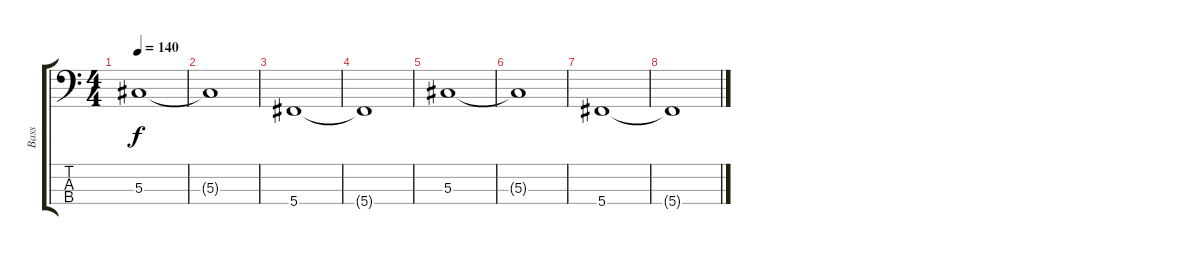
\track ("Bass" "Bass") {instrument electricbassfinger}
\staff {score tabs}
\tuning (Gb2 Db2 Ab1 Db1) {hide}
\ts (4 4)
\tempo 140
\clef f4
\ks c
5.3.1{dy f} |
5.3{t}.1 |
5.4.1 |
5.4{t}.1 |
5.3.1 |
5.3{t}.1 |
5.4.1 |
5.4{t}.1
